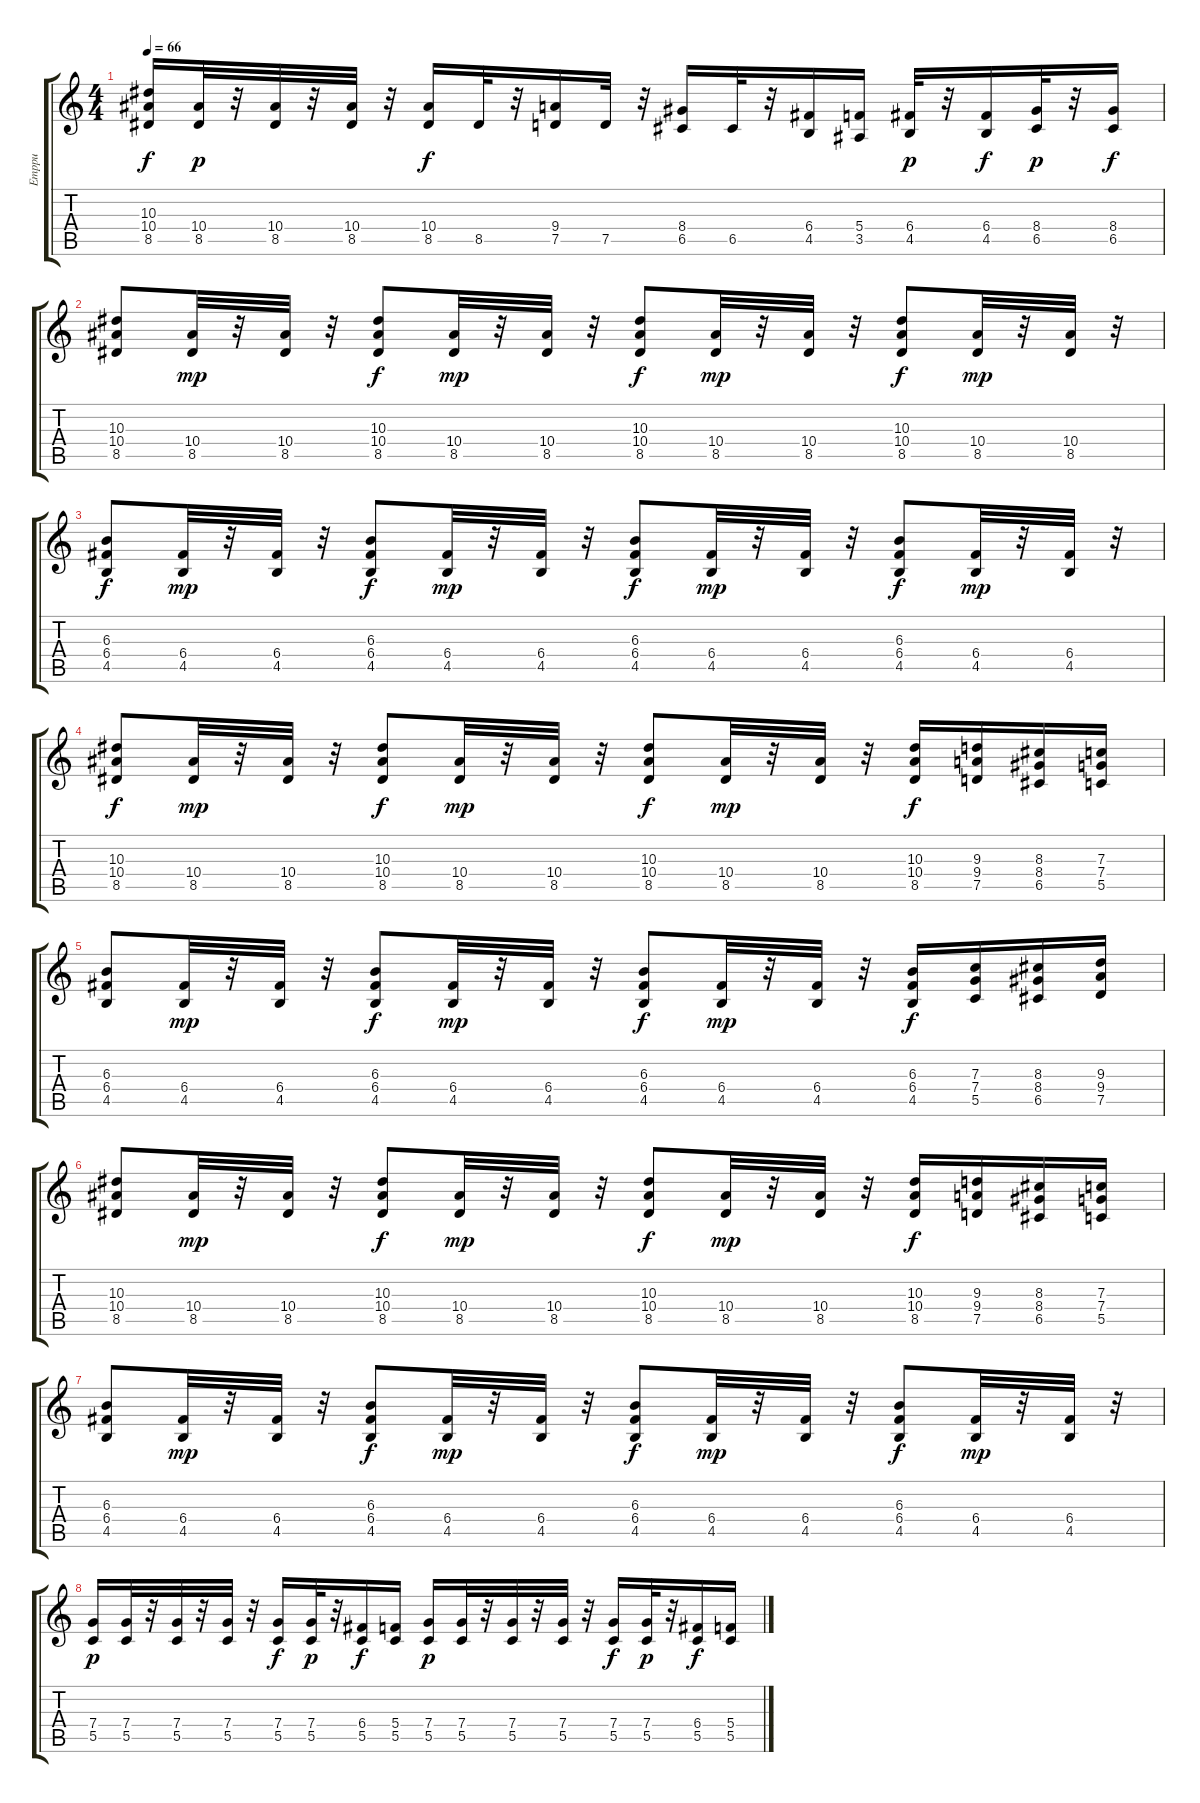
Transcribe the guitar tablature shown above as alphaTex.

\track ("Emppu" "Emppu") {instrument distortionguitar}
\staff {score tabs}
\tuning (D4 A3 F3 C3 G2 D2) {hide}
\ts (4 4)
\tempo 66
\clef g2
\ks c
(10.3 10.4 8.5).16{dy f} (10.4 8.5).32{dy p} r.32 (10.4 8.5).32 r.32 (10.4 8.5).32 r.32 (10.4 8.5).16{dy f} 8.5.32 r.32 (9.4 7.5).16 7.5.32 r.32 (8.4 6.5).16 6.5.32 r.32 (6.4 4.5).16 (5.4 3.5).16 (6.4 4.5).32{dy p} r.32 (6.4 4.5).16{dy f} (8.4 6.5).32{dy p} r.32 (8.4 6.5).16{dy f} |
(10.3 10.4 8.5).8 (10.4 8.5).32{dy mp} r.32 (10.4 8.5).32 r.32 (10.3 10.4 8.5).8{dy f} (10.4 8.5).32{dy mp} r.32 (10.4 8.5).32 r.32 (10.3 10.4 8.5).8{dy f} (10.4 8.5).32{dy mp} r.32 (10.4 8.5).32 r.32 (10.3 10.4 8.5).8{dy f} (10.4 8.5).32{dy mp} r.32 (10.4 8.5).32 r.32 |
(6.3 6.4 4.5).8{dy f} (6.4 4.5).32{dy mp} r.32 (6.4 4.5).32 r.32 (6.3 6.4 4.5).8{dy f} (6.4 4.5).32{dy mp} r.32 (6.4 4.5).32 r.32 (6.3 6.4 4.5).8{dy f} (6.4 4.5).32{dy mp} r.32 (6.4 4.5).32 r.32 (6.3 6.4 4.5).8{dy f} (6.4 4.5).32{dy mp} r.32 (6.4 4.5).32 r.32 |
(10.3 10.4 8.5).8{dy f} (10.4 8.5).32{dy mp} r.32 (10.4 8.5).32 r.32 (10.3 10.4 8.5).8{dy f} (10.4 8.5).32{dy mp} r.32 (10.4 8.5).32 r.32 (10.3 10.4 8.5).8{dy f} (10.4 8.5).32{dy mp} r.32 (10.4 8.5).32 r.32 (10.3 10.4 8.5).16{dy f} (9.3 9.4 7.5).16 (8.3 8.4 6.5).16 (7.3 7.4 5.5).16 |
(6.3 6.4 4.5).8 (6.4 4.5).32{dy mp} r.32 (6.4 4.5).32 r.32 (6.3 6.4 4.5).8{dy f} (6.4 4.5).32{dy mp} r.32 (6.4 4.5).32 r.32 (6.3 6.4 4.5).8{dy f} (6.4 4.5).32{dy mp} r.32 (6.4 4.5).32 r.32 (6.3 6.4 4.5).16{dy f} (7.3 7.4 5.5).16 (8.3 8.4 6.5).16 (9.3 9.4 7.5).16 |
(10.3 10.4 8.5).8 (10.4 8.5).32{dy mp} r.32 (10.4 8.5).32 r.32 (10.3 10.4 8.5).8{dy f} (10.4 8.5).32{dy mp} r.32 (10.4 8.5).32 r.32 (10.3 10.4 8.5).8{dy f} (10.4 8.5).32{dy mp} r.32 (10.4 8.5).32 r.32 (10.3 10.4 8.5).16{dy f} (9.3 9.4 7.5).16 (8.3 8.4 6.5).16 (7.3 7.4 5.5).16 |
(6.3 6.4 4.5).8 (6.4 4.5).32{dy mp} r.32 (6.4 4.5).32 r.32 (6.3 6.4 4.5).8{dy f} (6.4 4.5).32{dy mp} r.32 (6.4 4.5).32 r.32 (6.3 6.4 4.5).8{dy f} (6.4 4.5).32{dy mp} r.32 (6.4 4.5).32 r.32 (6.3 6.4 4.5).8{dy f} (6.4 4.5).32{dy mp} r.32 (6.4 4.5).32 r.32 |
(7.4 5.5).16{dy p} (7.4 5.5).32 r.32 (7.4 5.5).32 r.32 (7.4 5.5).32 r.32 (7.4 5.5).16{dy f} (7.4 5.5).32{dy p} r.32 (6.4 5.5).16{dy f} (5.4 5.5).16 (7.4 5.5).16{dy p} (7.4 5.5).32 r.32 (7.4 5.5).32 r.32 (7.4 5.5).32 r.32 (7.4 5.5).16{dy f} (7.4 5.5).32{dy p} r.32 (6.4 5.5).16{dy f} (5.4 5.5).16
